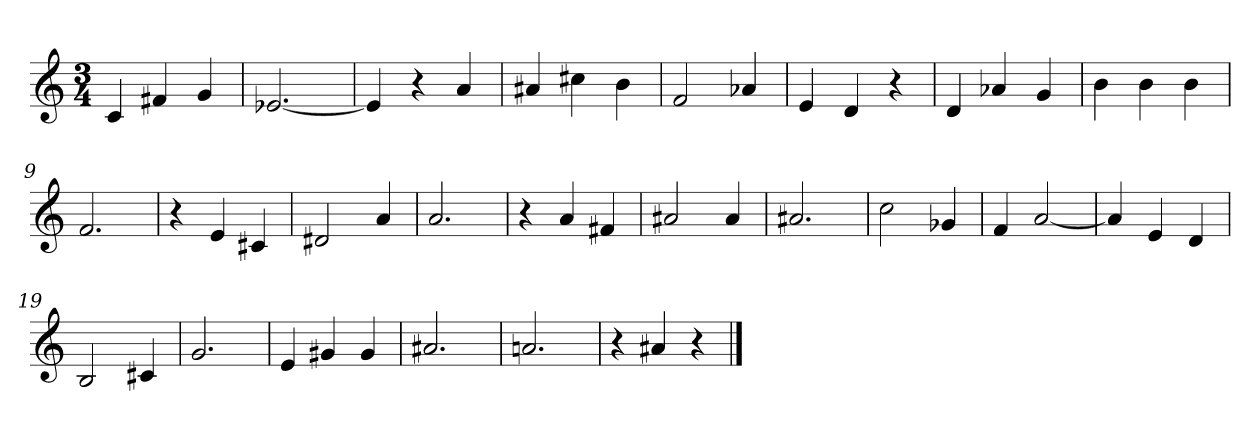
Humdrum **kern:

**kern
*part1
*staff1
*clefG2
*k[]
*C:
*M3/4
=1
4c/
4f#X/
4g/
=2
[2.e-X/
=3
4e-/]
4r
4a/
=4
4a#X/
4cc#X\
4b\
=5
2f/
4a-X/
=6
4e/
4d/
4r
=7
4d/
4a-X/
4g/
=8
4b\
4b\
4b\
=9
2.f/
=10
4r
4e/
4c#X/
=11
2d#X/
4a/
=12
2.a/
=13
4r
4a/
4f#X/
=14
2a#X/
4a#/
=15
2.a#X/
=16
2cc\
4g-X/
=17
4f/
[2a/
=18
4a/]
4e/
4d/
=19
2B/
4c#X/
=20
2.g/
=21
4e/
4g#X/
4g#/
=22
2.a#X/
=23
2.an/
=24
4r
4a#X/
4r
==
*-
